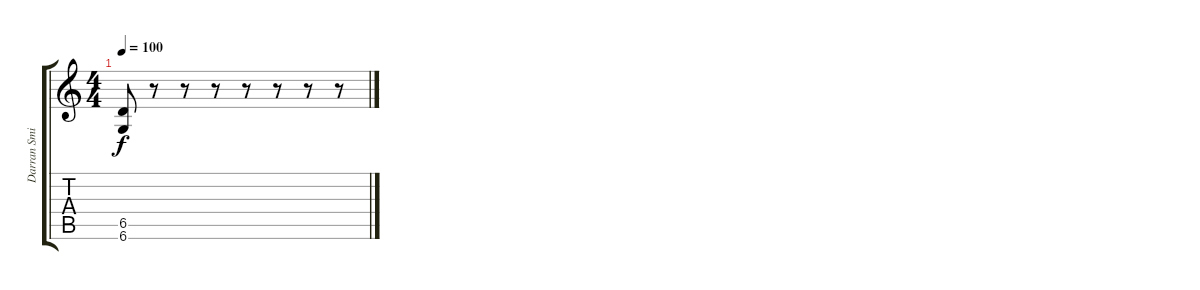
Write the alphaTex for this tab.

\track ("Darran Smith" "Darran Smi") {instrument distortionguitar}
\staff {score tabs}
\tuning (Eb4 Bb3 Gb3 Db3 Ab2 Db2) {hide}
\ts (4 4)
\tempo 100
\clef g2
\ks c
(6.5 6.6).8{dy f} r.8 r.8 r.8 r.8 r.8 r.8 r.8
